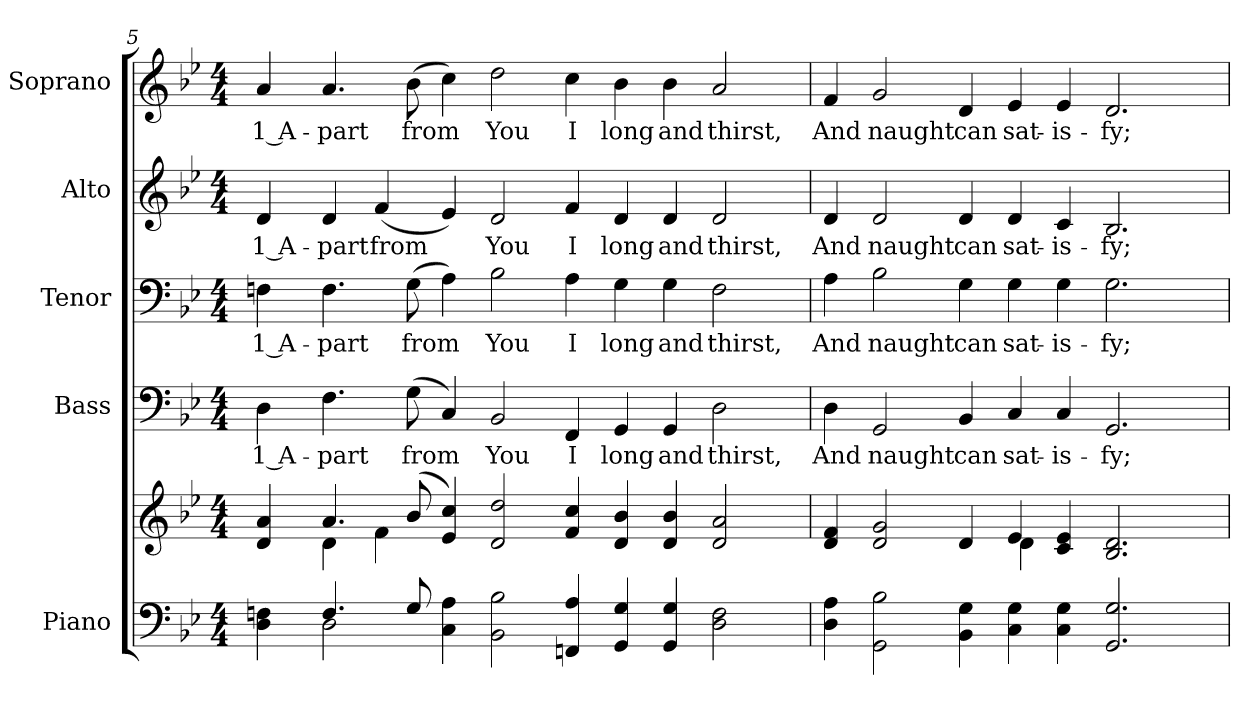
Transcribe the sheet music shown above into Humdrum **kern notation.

**kern	**kern	**kern	**text	**kern	**text	**kern	**text	**kern	**text
*part5	*part5	*part4	*part4	*part3	*part3	*part2	*part2	*part1	*part1
*staff6	*staff5	*staff4	*staff4	*staff3	*staff3	*staff2	*staff2	*staff1	*staff1
*I"Piano	*	*I"Bass	*	*I"Tenor	*	*I"Alto	*	*I"Soprano	*
*I'Pno.	*	*I'B.	*	*I'T.	*	*I'A.	*	*I'S.	*
!!LO:PB:g=z
*clefF4	*clefG2	*clefF4	*	*clefF4	*	*clefG2	*	*clefG2	*
*k[b-e-]	*k[b-e-]	*k[b-e-]	*	*k[b-e-]	*	*k[b-e-]	*	*k[b-e-]	*
*B-:	*B-:	*B-:	*	*B-:	*	*B-:	*	*B-:	*
*M4/4	*M4/4	*M4/4	*	*M4/4	*	*M4/4	*	*M4/4	*
=5	=5	=5	=5	=5	=5	=5	=5	=5	=5
*^	*^	*	*	*	*	*	*	*	*
!	!	!	!	!	!LO:LY:b:color=#000000	!	!	!	!	!	!
!	!	!	!	!	!	!	!LO:LY:b:color=#000000	!	!	!	!
!	!	!	!	!	!	!	!	!	!LO:LY:b:color=#000000	!	!
!	!	!	!	!	!	!	!	!	!	!	!LO:LY:b:color=#000000
4Di\ 4Fni	4ryy	4di/ 4ai	4ryy	4Di\	1 A-	4Fni\	1 A-	4di/	1 A-	4ai/	1 A-
!	!	!	!	!	!LO:LY:b:color=#000000	!	!	!	!	!	!
!	!	!	!	!	!	!	!LO:LY:b:color=#000000	!	!	!	!
!	!	!	!	!	!	!	!	!	!LO:LY:b:color=#000000	!	!
!	!	!	!	!	!	!	!	!	!	!	!LO:LY:b:color=#000000
4.Fi/	2Di\	4.ai/	4di\	4.Fi\	-part	4.Fi\	-part	4di/	-part	4.ai/	-part
!	!	!	!	!	!	!	!	!	!LO:LY:b:color=#000000	!	!
.	.	.	4fi\	.	.	.	.	(4fi/	from	.	.
!	!	!	!	!	!LO:LY:b:color=#000000	!	!	!	!	!	!
!	!	!	!	!	!	!	!LO:LY:b:color=#000000	!	!	!	!
!	!	!	!	!	!	!	!	!	!	!	!LO:LY:b:color=#000000
8Gi/	.	(8b-i/	.	(8Gi\	from	(8Gi\	from	.	.	(8b-i\	from
4Ci\ 4Ai	4ryy	4e-i/ 4cci)	4ryy	4Ci/)	.	4Ai\)	.	4e-i/)	.	4cci\)	.
!	!	!	!	!	!LO:LY:b:color=#000000	!	!	!	!	!	!
!	!	!	!	!	!	!	!LO:LY:b:color=#000000	!	!	!	!
!	!	!	!	!	!	!	!	!	!LO:LY:b:color=#000000	!	!
!	!	!	!	!	!	!	!	!	!	!	!LO:LY:b:color=#000000
2BB-i\ 2B-i	1ryy	2di/ 2ddi	1ryy	2BB-i/	You	2B-i\	You	2di/	You	2ddi\	You
!	!	!	!	!	!LO:LY:b:color=#000000	!	!	!	!	!	!
!	!	!	!	!	!	!	!LO:LY:b:color=#000000	!	!	!	!
!	!	!	!	!	!	!	!	!	!LO:LY:b:color=#000000	!	!
!	!	!	!	!	!	!	!	!	!	!	!LO:LY:b:color=#000000
4FFni/ 4Ai	.	4fi/ 4cci	.	4FFi/	I	4Ai\	I	4fi/	I	4cci\	I
!	!	!	!	!	!LO:LY:b:color=#000000	!	!	!	!	!	!
!	!	!	!	!	!	!	!LO:LY:b:color=#000000	!	!	!	!
!	!	!	!	!	!	!	!	!	!LO:LY:b:color=#000000	!	!
!	!	!	!	!	!	!	!	!	!	!	!LO:LY:b:color=#000000
4GGi/ 4Gi	.	4di/ 4b-i	.	4GGi/	long	4Gi\	long	4di/	long	4b-i\	long
!	!	!	!	!	!LO:LY:b:color=#000000	!	!	!	!	!	!
!	!	!	!	!	!	!	!LO:LY:b:color=#000000	!	!	!	!
!	!	!	!	!	!	!	!	!	!LO:LY:b:color=#000000	!	!
!	!	!	!	!	!	!	!	!	!	!	!LO:LY:b:color=#000000
4GGi/ 4Gi	2ryy	4di/ 4b-i	2ryy	4GGi/	and	4Gi\	and	4di/	and	4b-i\	and
!	!	!	!	!	!LO:LY:b:color=#000000	!	!	!	!	!	!
!	!	!	!	!	!	!	!LO:LY:b:color=#000000	!	!	!	!
!	!	!	!	!	!	!	!	!	!LO:LY:b:color=#000000	!	!
!	!	!	!	!	!	!	!	!	!	!	!LO:LY:b:color=#000000
2Di\ 2Fi	.	2di/ 2ai	.	2Di\	thirst,	2Fi\	thirst,	2di/	thirst,	2ai/	thirst,
.	4ryy	.	4ryy	.	.	.	.	.	.	.	.
*v	*v	*	*	*	*	*	*	*	*	*	*
=6	=6	=6	=6	=6	=6	=6	=6	=6	=6	=6
*^	*	*	*	*	*	*	*	*	*	*
!	!	!	!	!	!LO:LY:b:color=#000000	!	!	!	!	!	!
*v	*v	*	*	*	*	*	*	*	*	*	*
*^	*	*	*	*	*	*	*	*	*	*
!	!	!	!	!	!	!	!LO:LY:b:color=#000000	!	!	!	!
*v	*v	*	*	*	*	*	*	*	*	*	*
*^	*	*	*	*	*	*	*	*	*	*
!	!	!	!	!	!	!	!	!	!LO:LY:b:color=#000000	!	!
*v	*v	*	*	*	*	*	*	*	*	*	*
*^	*	*	*	*	*	*	*	*	*	*
!	!	!	!	!	!	!	!	!	!	!	!LO:LY:b:color=#000000
*v	*v	*	*	*	*	*	*	*	*	*	*
4Di\ 4Ai	4di/ 4fi	4ryy	4Di\	And	4Ai\	And	4di/	And	4fi/	And
!	!	!	!	!LO:LY:b:color=#000000	!	!	!	!	!	!
!	!	!	!	!	!	!LO:LY:b:color=#000000	!	!	!	!
!	!	!	!	!	!	!	!	!LO:LY:b:color=#000000	!	!
!	!	!	!	!	!	!	!	!	!	!LO:LY:b:color=#000000
2GGi\ 2B-i	2di/ 2gi	2ryy	2GGi/	naught	2B-i\	naught	2di/	naught	2gi/	naught
!	!	!	!	!LO:LY:b:color=#000000	!	!	!	!	!	!
!	!	!	!	!	!	!LO:LY:b:color=#000000	!	!	!	!
!	!	!	!	!	!	!	!	!LO:LY:b:color=#000000	!	!
!	!	!	!	!	!	!	!	!	!	!LO:LY:b:color=#000000
4BB-i\ 4Gi	4di/	4ryy	4BB-i/	can	4Gi\	can	4di/	can	4di/	can
!	!	!	!	!LO:LY:b:color=#000000	!	!	!	!	!	!
!	!	!	!	!	!	!LO:LY:b:color=#000000	!	!	!	!
!	!	!	!	!	!	!	!	!LO:LY:b:color=#000000	!	!
!	!	!	!	!	!	!	!	!	!	!LO:LY:b:color=#000000
4Ci\ 4Gi	4e-i/	4di\	4Ci/	sat-	4Gi\	sat-	4di/	sat-	4e-i/	sat-
!	!	!	!	!LO:LY:b:color=#000000	!	!	!	!	!	!
!	!	!	!	!	!	!LO:LY:b:color=#000000	!	!	!	!
!	!	!	!	!	!	!	!	!LO:LY:b:color=#000000	!	!
!	!	!	!	!	!	!	!	!	!	!LO:LY:b:color=#000000
4Ci\ 4Gi	4ci/ 4e-i	4ryy	4Ci/	-is-	4Gi\	-is-	4ci/	-is-	4e-i/	-is-
!	!	!	!	!LO:LY:b:color=#000000	!	!	!	!	!	!
!	!	!	!	!	!	!LO:LY:b:color=#000000	!	!	!	!
!	!	!	!	!	!	!	!	!LO:LY:b:color=#000000	!	!
!	!	!	!	!	!	!	!	!	!	!LO:LY:b:color=#000000
2.GGi/ 2.Gi	2.B-i/ 2.di	2ryy	2.GGi/	-fy;	2.Gi\	-fy;	2.B-i/	-fy;	2.di/	-fy;
.	.	4ryy	.	.	.	.	.	.	.	.
*	*v	*v	*	*	*	*	*	*	*	*
=	=	=	=	=	=	=	=	=	=
*-	*-	*-	*-	*-	*-	*-	*-	*-	*-
